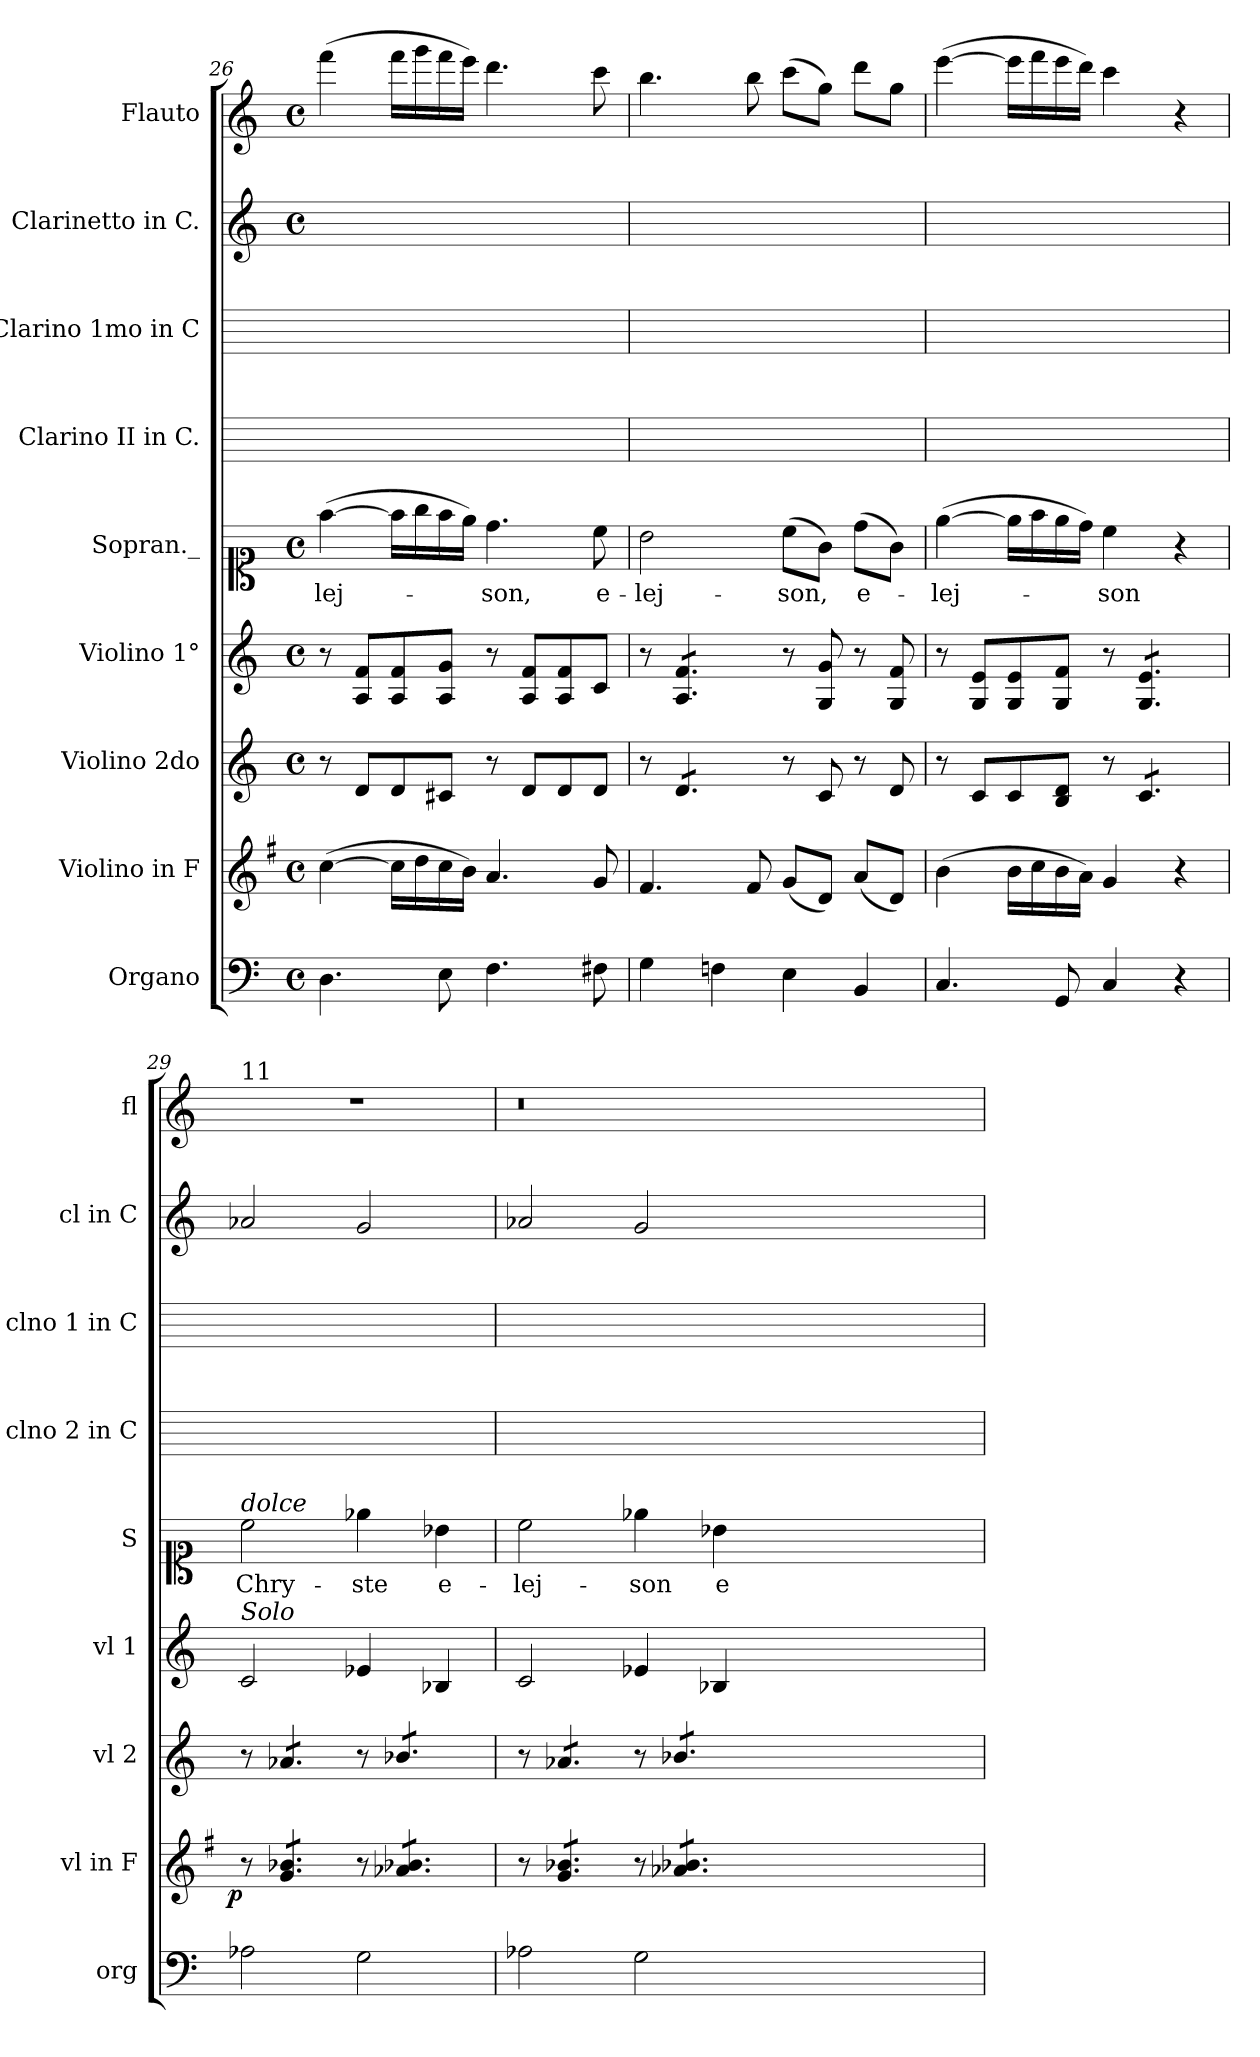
**kern	**kern	**dynam	**kern	**kern	**kern	**text	**kern	**kern	**kern	**kern
*part9	*part8	*part8	*part7	*part6	*part5	*part5	*part4	*part3	*part2	*part1
*staff9	*staff8	*staff8	*staff7	*staff6	*staff5	*staff5	*staff4	*staff3	*staff2	*staff1
*I"Organo	*I"Violino in F	*	*I"Violino 2do	*I"Violino 1°	*I"Sopran._	*	*I"Clarino II in C.	*I"Clarino 1mo in C	*I"Clarinetto in C.	*I"Flauto
*I'org	*I'vl in F	*	*I'vl 2	*I'vl 1	*I'S	*	*I'clno 2 in C	*I'clno 1 in C	*I'cl in C	*I'fl
*clefF4	*clefG2	*	*clefG2	*clefG2	*clefC1	*	*	*	*clefG2	*clefG2
*	*ITrd4c7	*	*	*	*	*	*	*	*	*
*k[]	*k[]	*	*k[]	*k[]	*k[]	*	*	*	*k[]	*k[]
*C:	*C:	*	*C:	*C:	*C:	*	*	*	*C:	*C:
*M4/4	*M4/4	*	*M4/4	*M4/4	*M4/4	*	*	*	*M4/4	*M4/4
*met(c)	*met(c)	*	*met(c)	*met(c)	*met(c)	*	*	*	*met(c)	*met(c)
=26	=26	=26	=26	=26	=26	=26	=26	=26	=26	=26
4.D\	([4f\	.	8r	8r	([4ff\	-lej-	1ryy	1ryy	1ryy	(4fff\
.	.	.	8d/L	8A/ 8f/L	.	.	.	.	.	.
.	16f\LL]	.	8d/	8A/ 8f/	16ff\LL]	.	.	.	.	16fff\LL
.	16g\	.	.	.	16gg\	.	.	.	.	16ggg\
8E\	16f\	.	8c#X/J	8A/ 8g/J	16ff\	.	.	.	.	16fff\
.	16e\JJ)	.	.	.	16ee\JJ)	.	.	.	.	16eee\JJ)
4.F\	4.d/	.	8r	8r	4.dd\	-son,	.	.	.	4.ddd\
.	.	.	8d/L	8A/ 8f/L	.	.	.	.	.	.
.	.	.	8d/	8A/ 8f/	.	.	.	.	.	.
8F#X\	8c/	.	8d/J	8c/J	8cc\	e-	.	.	.	8ccc\
=27	=27	=27	=27	=27	=27	=27	=27	=27	=27	=27
4G\	4.B/	.	8r	8r	2b\	-lej-	1ryy	1ryy	1ryy	4.bb\
*	*	*	*tremolo	*	*	*	*	*	*	*
*	*	*	*	*tremolo	*	*	*	*	*	*
.	.	.	8d/L	8A/ 8f/L	.	.	.	.	.	.
4Fn\	.	.	8d/	8A/ 8f/	.	.	.	.	.	.
.	8B/	.	8d/J	8A/ 8f/J	.	.	.	.	.	8bb\
*	*	*	*	*Xtremolo	*	*	*	*	*	*
*	*	*	*Xtremolo	*	*	*	*	*	*	*
4E\	(8c/L	.	8r	8r	(8cc\L	-son,	.	.	.	(8ccc\L
.	8G/J)	.	8c/	8G/ 8g/	8g\J)	.	.	.	.	8gg\J)
4BB/	(8d/L	.	8r	8r	(8dd\L	e-	.	.	.	8ddd\L
.	8G/J)	.	8d/	8G/ 8f/	8g\J)	.	.	.	.	8gg\J
=28	=28	=28	=28	=28	=28	=28	=28	=28	=28	=28
4.C/	(4e\	.	8r	8r	([4ee\	-lej-	1ryy	1ryy	1ryy	([4eee\
.	.	.	8c/L	8G/ 8e/L	.	.	.	.	.	.
.	16e\LL	.	8c/	8G/ 8e/	16ee\LL]	.	.	.	.	16eee\LL]
.	16f\	.	.	.	16ff\	.	.	.	.	16fff\
8GG/	16e\	.	8B/ 8d/J	8G/ 8f/J	16ee\	.	.	.	.	16eee\
.	16d\JJ)	.	.	.	16dd\JJ)	.	.	.	.	16ddd\JJ)
4C/	4c/	.	8r	8r	4cc\	-son	.	.	.	4ccc\
*	*	*	*tremolo	*	*	*	*	*	*	*
*	*	*	*	*tremolo	*	*	*	*	*	*
.	.	.	8c/L	8G/ 8e/L	.	.	.	.	.	.
4r	4r	.	8c/	8G/ 8e/	4r	.	.	.	.	4r
.	.	.	8c/J	8G/ 8e/J	.	.	.	.	.	.
*	*	*	*	*Xtremolo	*	*	*	*	*	*
=29	=29	=29	=29	=29	=29	=29	=29	=29	=29	=29
!	!	!	!	!	!	!	!	!	!	!LO:TX:a:t=11
!	!	!	!	!	!LO:TX:a:i:t=dolce	!	!	!	!	!
!	!	!	!	!LO:TX:a:i:t=Solo	!	!	!	!	!	!
!	!	!LO:DY:rj	!	!	!	!	!	!	!	!
2A-X\	8r	p	8r	2c/	2cc\	Chry-	1ryy	1ryy	2a-X/	1r
*	*tremolo	*	*	*	*	*	*	*	*	*
.	8c/ 8e-X/L	.	8a-X/L	.	.	.	.	.	.	.
.	8c/ 8e-X/	.	8a-X/	.	.	.	.	.	.	.
.	8c/ 8e-X/J	.	8a-X/J	.	.	.	.	.	.	.
2G\	8r	.	8r	4e-X/	4ee-X\	-ste	.	.	2g/	.
.	8d-X/ 8e-X/L	.	8b-X/L	.	.	.	.	.	.	.
.	8d-X/ 8e-X/	.	8b-X/	4B-X/	4b-X\	e-	.	.	.	.
.	8d-X/ 8e-X/J	.	8b-X/J	.	.	.	.	.	.	.
=30	=30	=30	=30	=30	=30	=30	=30	=30	=30	=30
2A-X\	8r	.	8r	2c/	2cc\	-lej-	1ryy	1ryy	2a-X/	0.r
.	8c/ 8e-X/L	.	8a-X/L	.	.	.	.	.	.	.
.	8c/ 8e-X/	.	8a-X/	.	.	.	.	.	.	.
.	8c/ 8e-X/J	.	8a-X/J	.	.	.	.	.	.	.
2G\	8r	.	8r	4e-X/	4ee-X\	-son	.	.	2g/	.
.	8d-X/ 8e-X/L	.	8b-X/L	.	.	.	.	.	.	.
.	8d-X/ 8e-X/	.	8b-X/	4B-X/	4b-X\	e-	.	.	.	.
.	8d-X/ 8e-X/J	.	8b-X/J	.	.	.	.	.	.	.
*	*	*	*Xtremolo	*	*	*	*	*	*	*
*	*Xtremolo	*	*	*	*	*	*	*	*	*
0ryy	0ryy	.	0ryy	0ryy	0ryy	.	0ryy	0ryy	0ryy	.
=	=	=	=	=	=	=	=	=	=	=
*-	*-	*-	*-	*-	*-	*-	*-	*-	*-	*-
